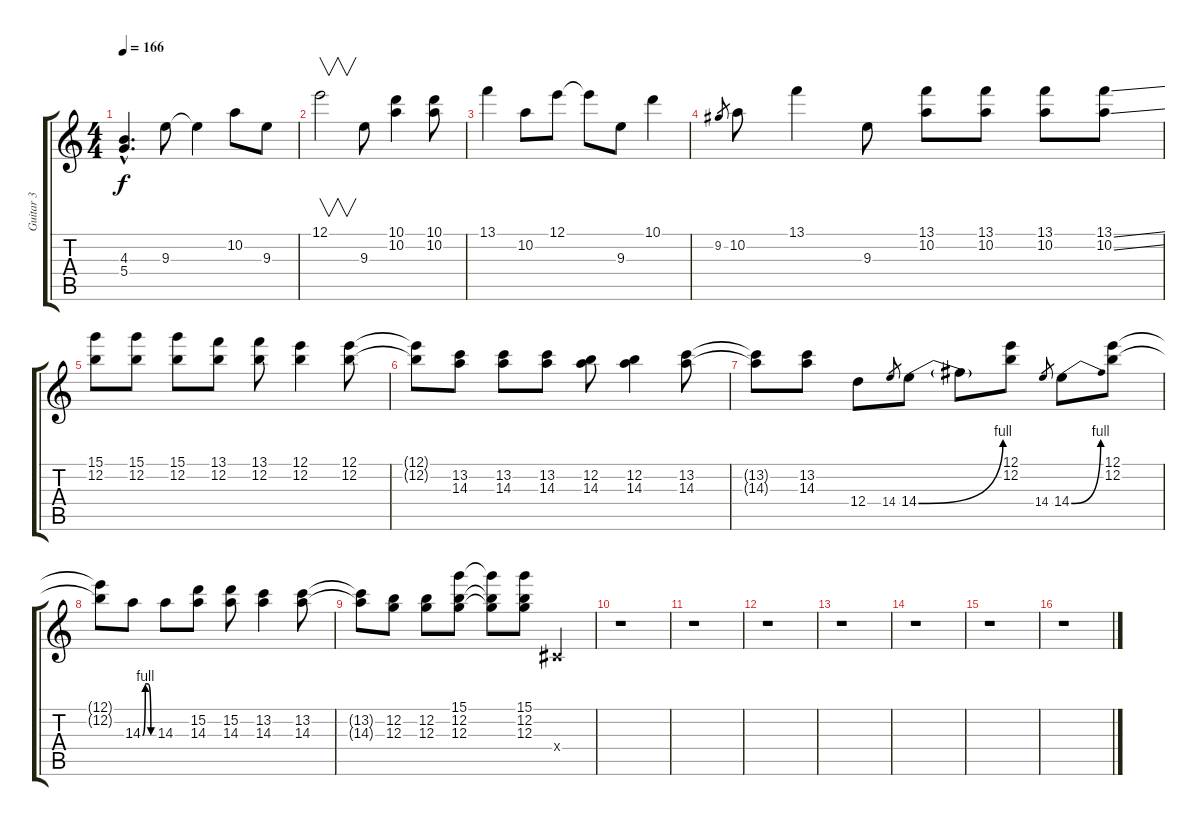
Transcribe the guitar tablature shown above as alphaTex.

\track ("Guitar 3" "Guitar 3") {instrument distortionguitar}
\staff {score tabs}
\tuning (E4 B3 G3 D3 A2 E2) {hide}
\ts (4 4)
\tempo 166
\clef g2
\ks c
(4.3{hac t} 5.4{hac t}).4{d dy f} 9.3.8 9.3{t}.4 10.2.8 9.3.8 |
12.1.2{v} 9.3.8 (10.1 10.2).4 (10.1 10.2).8 |
13.1.4 10.2.8 12.1.8 12.1{t}.8 9.3.8 10.1.4 |
9.2.8{gr} 10.2.8 13.1.4 9.3.8 (13.1 10.2).8 (13.1 10.2).8 (13.1 10.2).8 (13.1{ss} 10.2{ss}).8 |
(15.1 12.2).8 (15.1 12.2).8 (15.1 12.2).8 (13.1 12.2).8 (13.1 12.2).8 (12.1 12.2).4 (12.1 12.2).8 |
(12.1{t} 12.2{t}).8 (13.2 14.3).8 (13.2 14.3).8 (13.2 14.3).8 (12.2 14.3).8 (12.2 14.3).4 (13.2 14.3).8 |
(13.2{t} 14.3{t}).8 (13.2 14.3).8 12.4.8 14.4.8{gr} 14.4{be (bend 0 0 60 4)}.8 14.4{t}.8 (12.1 12.2).8 14.4.8{gr} 14.4{be (bend 0 0 60 4)}.8 (12.1 12.2).8 |
(12.1{t} 12.2{t}).8 14.3{be (custom 0 0 15 4 30 4 45 0 60 0)}.8 14.3.8 (15.2 14.3).8 (15.2 14.3).8 (13.2 14.3).4 (13.2 14.3).8 |
(13.2{t} 14.3{t}).8 (12.2 12.3).8 (12.2 12.3).8 (15.1 12.2 12.3).8 (15.1{t} 12.2{t} 12.3{t}).8 (15.1 12.2 12.3).8 -1.4{x}.4 |
r.1 |
r.1 |
r.1 |
r.1 |
r.1 |
r.1 |
r.1
